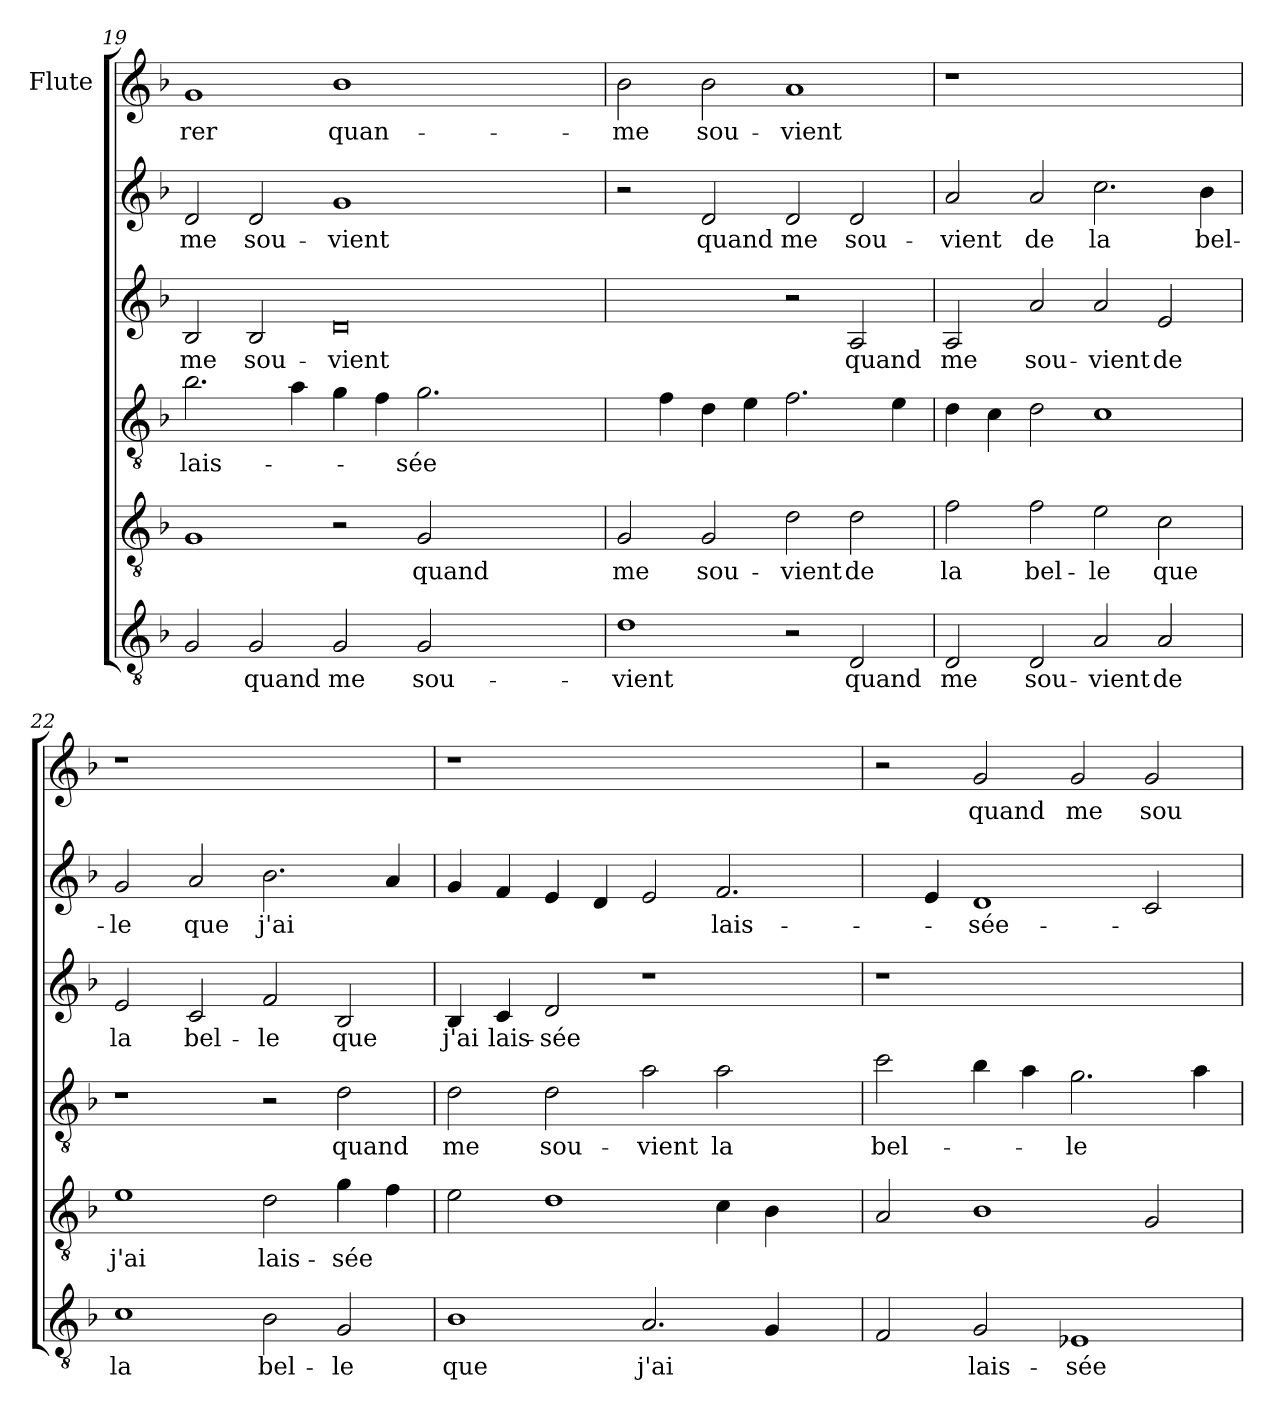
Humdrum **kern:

**kern	**text	**kern	**text	**kern	**text	**kern	**text	**kern	**text	**kern	**text
*part6	*part6	*part5	*part5	*part4	*part4	*part3	*part3	*part2	*part2	*part1	*part1
*staff6	*staff6	*staff5	*staff5	*staff4	*staff4	*staff3	*staff3	*staff2	*staff2	*staff1	*staff1
*	*	*	*	*	*	*	*	*	*	*I"Flute	*
*clefGv2	*	*clefGv2	*	*clefGv2	*	*clefG2	*	*clefG2	*	*clefG2	*
*k[b-]	*	*k[b-]	*	*k[b-]	*	*k[b-]	*	*k[b-]	*	*k[b-]	*
*F:	*	*F:	*	*F:	*	*F:	*	*F:	*	*F:	*
=19	=19	=19	=19	=19	=19	=19	=19	=19	=19	=19	=19
!	!	!	!	!	!LO:LY:b	!	!LO:LY:b	!	!LO:LY:b	!	!LO:LY:b
2G/	.	1G	.	2.b-\	lais-	2B-/	me	2d/	me	1g	-rer
!	!LO:LY:b	!	!	!	!	!	!LO:LY:b	!	!LO:LY:b	!	!
2G/	-quand	.	.	.	.	2B-/	sou-	2d/	sou-	.	.
.	.	.	.	4a\	.	.	.	.	.	.	.
!	!LO:LY:b	!	!	!	!	!	!LO:LY:b	!	!LO:LY:b	!	!LO:LY:b
2G/	me	2r	.	4g\	.	0d	-vient	1g	-vient	1b-	quan-
.	.	.	.	4f\	.	.	.	.	.	.	.
!	!LO:LY:b	!	!LO:LY:b	!	!LO:LY:b	!	!	!	!	!	!
2G/	sou-	2G/	quand	2.g\	-sée	.	.	.	.	.	.
1ryy	.	1ryy	.	.	.	.	.	1ryy	.	1ryy	.
.	.	.	.	2.ryy	.	.	.	.	.	.	.
=20	=20	=20	=20	=20	=20	=20	=20	=20	=20	=20	=20
!	!LO:LY:b	!	!LO:LY:b	!	!	!	!	!	!	!	!LO:LY:b
1d	-vient	2G/	me	4g\yy	.	1dyy	.	2r	.	2b-\	-me
.	.	.	.	4f\	.	.	.	.	.	.	.
!	!	!	!LO:LY:b	!	!	!	!	!	!LO:LY:b	!	!LO:LY:b
.	.	2G/	sou-	4d\	.	.	.	2d/	quand	2b-\	sou-
.	.	.	.	4e\	.	.	.	.	.	.	.
!	!	!	!LO:LY:b	!	!	!	!	!	!LO:LY:b	!	!LO:LY:b
2r	.	2d\	-vient	2.f\	.	2r	.	2d/	me	1a	-vient
!	!LO:LY:b	!	!LO:LY:b	!	!	!	!LO:LY:b	!	!LO:LY:b	!	!
2D/	quand	2d\	de	.	.	2A/	quand	2d/	sou-	.	.
.	.	.	.	4e\	.	.	.	.	.	.	.
!!LO:LB:g=z
=21	=21	=21	=21	=21	=21	=21	=21	=21	=21	=21	=21
!	!LO:LY:b	!	!LO:LY:b	!	!	!	!LO:LY:b	!	!LO:LY:b	!	!
2D/	me	2f\	la	4d\	.	2A/	me	2a/	-vient	1r	.
.	.	.	.	4c\	.	.	.	.	.	.	.
!	!LO:LY:b	!	!LO:LY:b	!	!	!	!LO:LY:b	!	!LO:LY:b	!	!
2D/	sou-	2f\	bel-	2d\	.	2a/	sou-	2a/	de	.	.
!	!LO:LY:b	!	!LO:LY:b	!	!	!	!LO:LY:b	!	!LO:LY:b	!	!
2A/	-vient	2e\	-le	1c	.	2a/	-vient	2.cc\	la	1ryy	.
!	!LO:LY:b	!	!LO:LY:b	!	!	!	!LO:LY:b	!	!	!	!
2A/	de	2c\	que	.	.	2e/	de	.	.	.	.
!	!	!	!	!	!	!	!	!	!LO:LY:b	!	!
.	.	.	.	.	.	.	.	4b-\	bel-	.	.
=22	=22	=22	=22	=22	=22	=22	=22	=22	=22	=22	=22
!	!LO:LY:b	!	!LO:LY:b	!	!	!	!LO:LY:b	!	!LO:LY:b	!	!
1c	la	1e	j'ai	1r	.	2e/	la	2g/	-le	1r	.
!	!	!	!	!	!	!	!LO:LY:b	!	!LO:LY:b	!	!
.	.	.	.	.	.	2c/	bel-	2a/	que	.	.
!	!LO:LY:b	!	!LO:LY:b	!	!	!	!LO:LY:b	!	!LO:LY:b	!	!
2B-\	bel-	2d\	lais-	2r	.	2f/	-le	2.b-\	j'ai	1ryy	.
!	!LO:LY:b	!	!LO:LY:b	!	!LO:LY:b	!	!LO:LY:b	!	!	!	!
2G/	-le	4g\	-sée	2d\	quand	2B-/	que	.	.	.	.
.	.	4f\	.	.	.	.	.	4a/	.	.	.
=23	=23	=23	=23	=23	=23	=23	=23	=23	=23	=23	=23
!	!LO:LY:b	!	!	!	!LO:LY:b	!	!LO:LY:b	!	!	!	!
1B-	que	2e\	.	2d\	me	4B-/	j'ai	4g/	.	1r	.
!	!	!	!	!	!	!	!LO:LY:b	!	!	!	!
.	.	.	.	.	.	4c/	lais-	4f/	.	.	.
!	!	!	!	!	!LO:LY:b	!	!LO:LY:b	!	!	!	!
.	.	1d	.	2d\	sou-	2d/	-sée	4e/	.	.	.
.	.	.	.	.	.	.	.	4d/	.	.	.
!	!LO:LY:b	!	!	!	!LO:LY:b	!	!	!	!	!	!
2.A/	j'ai	.	.	2a\	-vient	1r	.	2e/	.	1ryy	.
!	!	!	!	!	!LO:LY:b	!	!	!	!LO:LY:b	!	!
.	.	4c\	.	2a\	la	.	.	2.f/	lais-	.	.
4G/	.	4B-\	.	.	.	.	.	.	.	.	.
4ryy	.	4ryy	.	4ryy	.	4ryy	.	.	.	4ryy	.
=24	=24	=24	=24	=24	=24	=24	=24	=24	=24	=24	=24
!	!	!	!	!	!LO:LY:b	!	!	!	!	!	!
2F/	.	2A/	.	2cc\	bel-	1r	.	4f/yy	.	2r	.
.	.	.	.	.	.	.	.	4e/	.	.	.
!	!LO:LY:b	!	!	!	!	!	!	!	!LO:LY:b	!	!LO:LY:b
2G/	lais-	1B-	.	4b-\	.	.	.	1d	-sée-	2g/	quand
.	.	.	.	4a\	.	.	.	.	.	.	.
!	!LO:LY:b	!	!	!	!LO:LY:b	!	!	!	!	!	!LO:LY:b
1E-X	-sée	.	.	2.g\	-le	1ryy	.	.	.	2g/	me
!	!	!	!	!	!	!	!	!	!	!	!LO:LY:b
.	.	2G/	.	.	.	.	.	2c/	.	2g/	sou-
.	.	.	.	4a\	.	.	.	.	.	.	.
=	=	=	=	=	=	=	=	=	=	=	=
*-	*-	*-	*-	*-	*-	*-	*-	*-	*-	*-	*-
